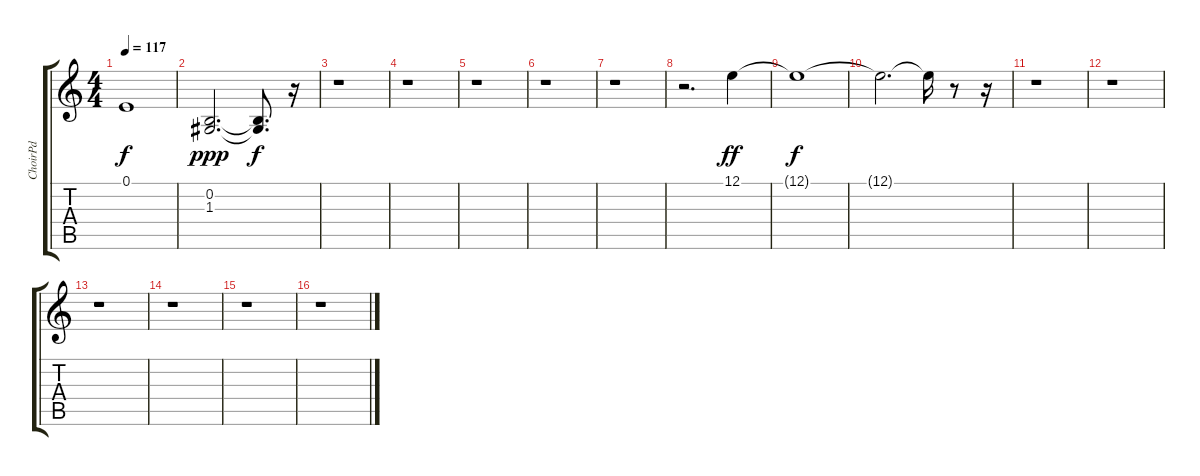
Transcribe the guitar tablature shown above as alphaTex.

\track ("ChoirPd" "ChoirPd") {instrument pad4choir}
\staff {score tabs}
\tuning (E4 B3 G3 D3 A2 E2) {hide}
\ts (4 4)
\tempo 117
\clef g2
\ks c
0.1{t}.1{dy f} |
(0.2 1.3).2{d dy ppp} (0.2{t} 1.3{t}).8{d dy f} r.16 |
r.1 |
r.1 |
r.1 |
r.1 |
r.1 |
r.2{d} 12.1.4{dy ff} |
12.1{t}.1{dy f} |
12.1{t}.2{d} 12.1{t}.16 r.8 r.16 |
r.1 |
r.1 |
r.1 |
r.1 |
r.1 |
r.1
